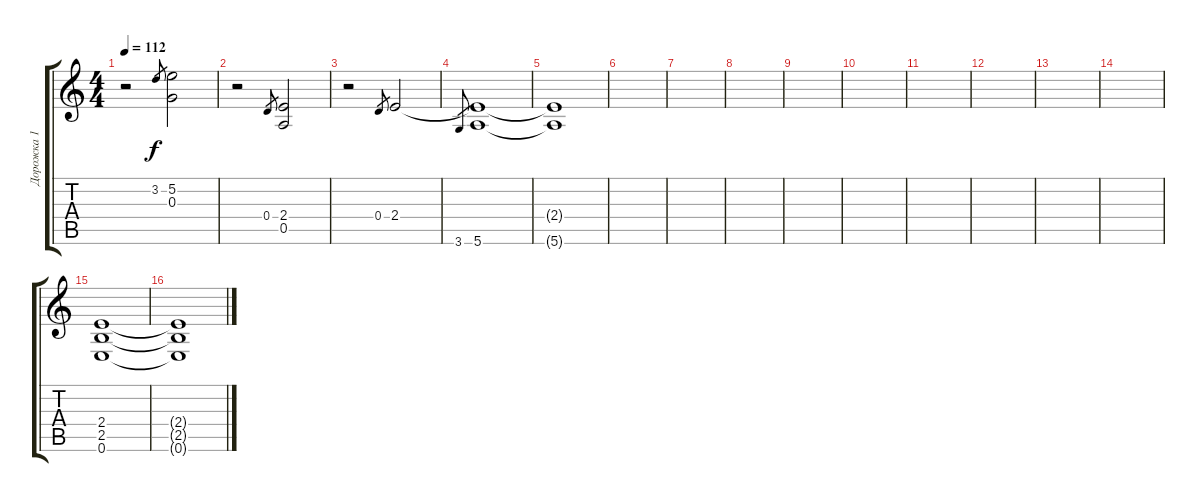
\track ("Дорожка 1" "Дорожка 1") {instrument electricguitarclean}
\staff {score tabs}
\tuning (E4 B3 G3 D3 A2 E2) {hide}
\ts (4 4)
\tempo 112
\clef g2
\ks c
r.2{dy f} 3.2.8{gr} (5.2 0.3).2 |
r.2 0.4.8{gr} (2.4 0.5).2 |
r.2 0.4.8{gr} 2.4.2 |
3.6.8{gr} (2.4{t} 5.6).1 |
(2.4{t} 5.6{t}).1 |
|
|
|
|
|
|
|
|
|
(2.4 2.5 0.6).1{instrument electricguitarclean} |
(2.4{t} 2.5{t} 0.6{t}).1
